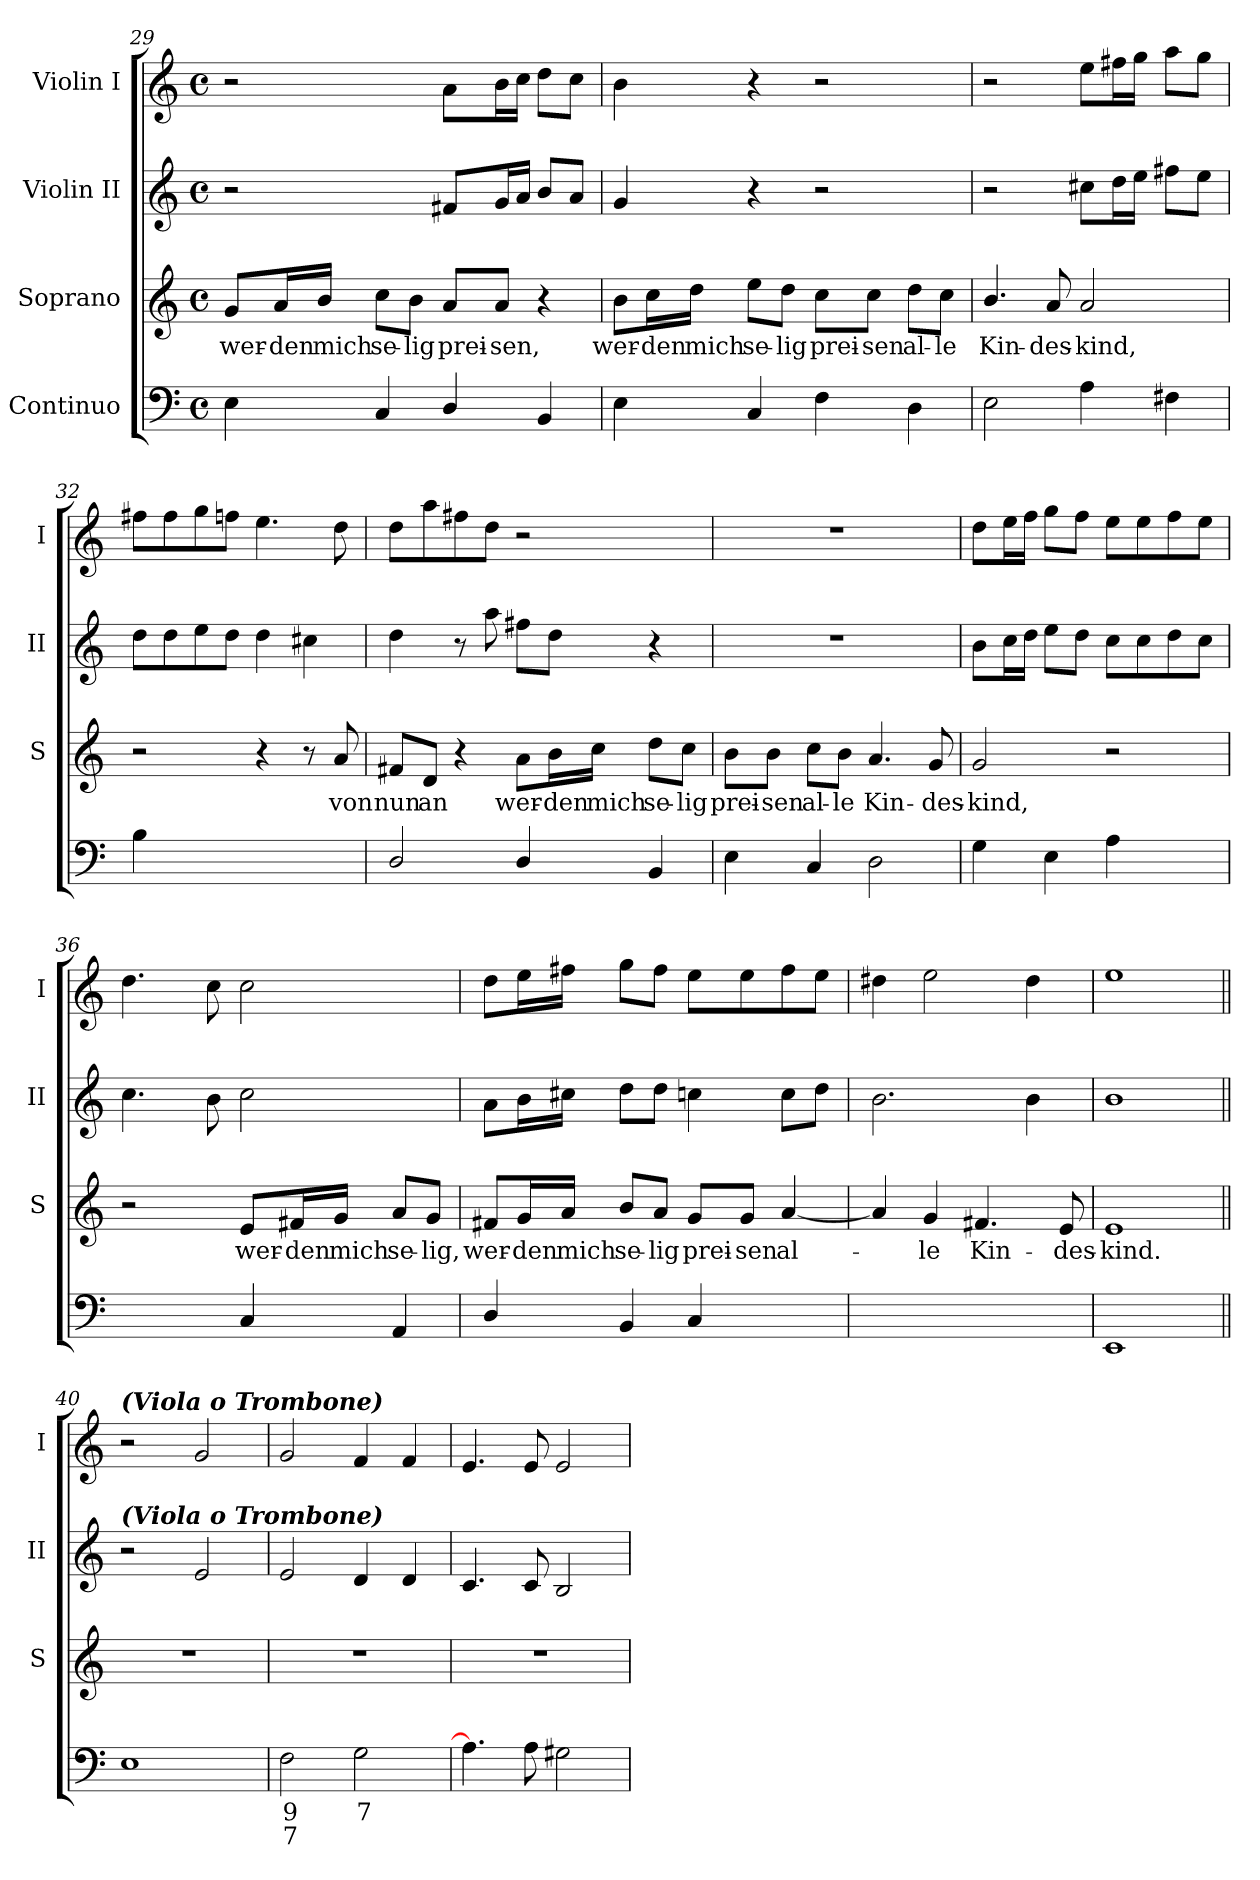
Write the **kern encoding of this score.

**kern	**text	**text	**kern	**text	**kern	**kern
*part4	*part4	*part4	*part3	*part3	*part2	*part1
*staff4	*staff4	*staff4	*staff3	*staff3	*staff2	*staff1
*I"Continuo	*	*	*I"Soprano	*	*I"Violin II	*I"Violin I
*	*	*	*I'S	*	*I'II	*I'I
*clefF4	*	*	*clefG2	*	*clefG2	*clefG2
*k[]	*	*	*k[]	*	*k[]	*k[]
*C:	*	*	*C:	*	*C:	*C:
*M4/4	*	*	*M4/4	*	*M4/4	*M4/4
*met(c)	*	*	*met(c)	*	*met(c)	*met(c)
=29	=29	=29	=29	=29	=29	=29
!	!	!	!	!LO:LY:b	!	!
4E	.	.	8g/L	wer-	2r	2r
!	!	!	!	!LO:LY:b	!	!
.	.	.	16a/L	-den	.	.
!	!	!	!	!LO:LY:b	!	!
.	.	.	16b/JJ	mich	.	.
!	!	!	!	!LO:LY:b	!	!
4C	.	.	8cc\L	se-	.	.
!	!	!	!	!LO:LY:b	!	!
.	.	.	8b\J	-lig	.	.
!	!	!	!	!LO:LY:b	!	!
4D/	.	.	8a/L	prei-	8f#XL	8aL
!	!	!	!	!LO:LY:b	!	!
.	.	.	8a/J	-sen,	16gL	16bL
.	.	.	.	.	16aJJ	16ccJJ
4BB	.	.	4r	.	8bL	8ddL
.	.	.	.	.	8aJ	8ccJ
=30	=30	=30	=30	=30	=30	=30
!	!	!	!	!LO:LY:b	!	!
4E	.	.	8b\L	wer-	4g	4b
!	!	!	!	!LO:LY:b	!	!
.	.	.	16cc\L	-den	.	.
!	!	!	!	!LO:LY:b	!	!
.	.	.	16dd\JJ	mich	.	.
!	!	!	!	!LO:LY:b	!	!
4C	.	.	8ee\L	se-	4r	4r
!	!	!	!	!LO:LY:b	!	!
.	.	.	8dd\J	-lig	.	.
!	!	!	!	!LO:LY:b	!	!
4F	.	.	8cc\L	prei-	2r	2r
!	!	!	!	!LO:LY:b	!	!
.	.	.	8cc\J	-sen	.	.
!	!	!	!	!LO:LY:b	!	!
4D	.	.	8dd\L	al-	.	.
!	!	!	!	!LO:LY:b	!	!
.	.	.	8cc\J	-le	.	.
!!LO:LB:g=z
=31	=31	=31	=31	=31	=31	=31
!	!	!	!	!LO:LY:b	!	!
2E	.	.	4.b/	Kin-	2r	2r
!	!	!	!	!LO:LY:b	!	!
.	.	.	8a	-des-	.	.
!	!	!	!	!LO:LY:b	!	!
4A	.	.	2a	-kind,	8cc#XL	8eeL
.	.	.	.	.	16ddL	16ff#XL
.	.	.	.	.	16eeJJ	16ggJJ
4F#X	.	.	.	.	8ff#XL	8aaL
.	.	.	.	.	8eeJ	8ggJ
=32	=32	=32	=32	=32	=32	=32
4B	.	.	2r	.	8ddL	8ff#XL
.	.	.	.	.	8dd	8ff#
!	!LO:LY:b	!	!	!	!	!
[8GLyy	6	.	.	.	8ee	8gg
!	!LO:LY:b	!	!	!	!	!
8GJyy]	5	.	.	.	8ddJ	8ffnJ
!	!LO:LY:b	!	!	!	!	!
[4Ayy	4	.	4r	.	4dd	4.ee
4Ayy]	.	.	8r	.	4cc#X	.
!	!	!	!	!LO:LY:b	!	!
.	.	.	8a	von	.	8dd
=33	=33	=33	=33	=33	=33	=33
!	!	!	!	!LO:LY:b	!	!
2D/	.	.	8f#X/L	nun	4dd	8ddL
!	!	!	!	!LO:LY:b	!	!
.	.	.	8d/J	an	.	8aa
.	.	.	4r	.	8r	8ff#X
.	.	.	.	.	8aa	8ddJ
!	!	!	!	!LO:LY:b	!	!
4D/	.	.	8a\L	wer-	8ff#XL	2r
!	!	!	!	!LO:LY:b	!	!
.	.	.	16b\L	-den	8ddJ	.
!	!	!	!	!LO:LY:b	!	!
.	.	.	16cc\JJ	mich	.	.
!	!	!	!	!LO:LY:b	!	!
4BB	.	.	8dd\L	se-	4r	.
!	!	!	!	!LO:LY:b	!	!
.	.	.	8cc\J	-lig	.	.
=34	=34	=34	=34	=34	=34	=34
!	!	!	!	!LO:LY:b	!	!
4E	.	.	8b\L	prei-	1r	1r
!	!	!	!	!LO:LY:b	!	!
.	.	.	8b\J	-sen	.	.
!	!	!	!	!LO:LY:b	!	!
4C	.	.	8cc\L	al-	.	.
!	!	!	!	!LO:LY:b	!	!
.	.	.	8b\J	-le	.	.
!	!	!	!	!LO:LY:b	!	!
2D	.	.	4.a	Kin-	.	.
!	!	!	!	!LO:LY:b	!	!
.	.	.	8g	-des-	.	.
!!LO:LB:g=z
=35	=35	=35	=35	=35	=35	=35
!	!	!	!	!LO:LY:b	!	!
4G	.	.	2g	-kind,	8bL	8ddL
.	.	.	.	.	16ccL	16eeL
.	.	.	.	.	16ddJJ	16ffJJ
4E	.	.	.	.	8eeL	8ggL
.	.	.	.	.	8ddJ	8ffJ
4A	.	.	2r	.	8ccL	8eeL
.	.	.	.	.	8cc	8ee
!	!LO:LY:b	!	!	!	!	!
[8FLyy	6	.	.	.	8dd	8ff
!	!LO:LY:b	!	!	!	!	!
8FJyy]	5	.	.	.	8ccJ	8eeJ
=36	=36	=36	=36	=36	=36	=36
!	!LO:LY:b	!	!	!	!	!
[4Gyy	4	.	2r	.	4.cc	4.dd
!	!LO:LY:b	!	!	!	!	!
4Gyy]	3	.	.	.	.	.
.	.	.	.	.	8b	8cc
!	!	!	!	!LO:LY:b	!	!
4C	.	.	8e/L	wer-	2cc	2cc
!	!	!	!	!LO:LY:b	!	!
.	.	.	16f#X/L	-den	.	.
!	!	!	!	!LO:LY:b	!	!
.	.	.	16g/JJ	mich	.	.
!	!	!	!	!LO:LY:b	!	!
4AA	.	.	8a/L	se-	.	.
!	!	!	!	!LO:LY:b	!	!
.	.	.	8g/J	-lig,	.	.
=37	=37	=37	=37	=37	=37	=37
!	!	!	!	!LO:LY:b	!	!
4D/	.	.	8f#X/L	wer-	8aL	8ddL
!	!	!	!	!LO:LY:b	!	!
.	.	.	16g/L	-den	16bL	16eeL
!	!	!	!	!LO:LY:b	!	!
.	.	.	16a/JJ	mich	16cc#XJJ	16ff#XJJ
!	!	!	!	!LO:LY:b	!	!
4BB	.	.	8b/L	se-	8ddL	8ggL
!	!	!	!	!LO:LY:b	!	!
.	.	.	8a/J	-lig	8ddJ	8ff#J
!	!	!	!	!LO:LY:b	!	!
4C	.	.	8g/L	prei-	4ccn	8eeL
!	!	!	!	!LO:LY:b	!	!
.	.	.	8g/J	-sen	.	8ee
!	!LO:LY:b	!	!	!LO:LY:b	!	!
[8AALyy	6	.	[4a	al-	8ccL	8ff#
!	!LO:LY:b	!	!	!	!	!
8AAJyy]	5	.	.	.	8ddJ	8eeJ
=38	=38	=38	=38	=38	=38	=38
[4BByy	.	.	4a]	.	2.b	4dd#X
!	!LO:LY:b	!	!	!LO:LY:b	!	!
2BByy_	4	.	4g	le	.	2ee
!	!	!	!	!LO:LY:b	!	!
.	.	.	4.f#X	Kin-	.	.
4BByy]	.	.	.	.	4b	4dd#
!	!	!	!	!LO:LY:b	!	!
.	.	.	8e	-des-	.	.
=39	=39	=39	=39	=39	=39	=39
!	!	!	!	!LO:LY:b	!	!
1EE	.	.	1e	-kind.	1b	1ee
!!LO:LB:g=z
=40||	=40||	=40||	=40||	=40||	=40||	=40||
!	!	!	!	!	!	!LO:TX:a:Bi:t=(Viola o Trombone)
!	!	!	!	!	!LO:TX:a:Bi:t=(Viola o Trombone)	!
1E	.	.	1r	.	2r	2r
.	.	.	.	.	2e	2g
=41	=41	=41	=41	=41	=41	=41
!	!LO:LY:b	!LO:LY:b	!	!	!	!
2F	9	7	1r	.	2e	2g
!	!LO:LY:b	!	!	!	!	!
2G	7	.	.	.	4d	4f
.	.	.	.	.	4d	4f
=42	=42	=42	=42	=42	=42	=42
4.A]	.	.	1r	.	4.c	4.e
8A	.	.	.	.	8c	8e
2G#X	.	.	.	.	2B	2e
=	=	=	=	=	=	=
*-	*-	*-	*-	*-	*-	*-
